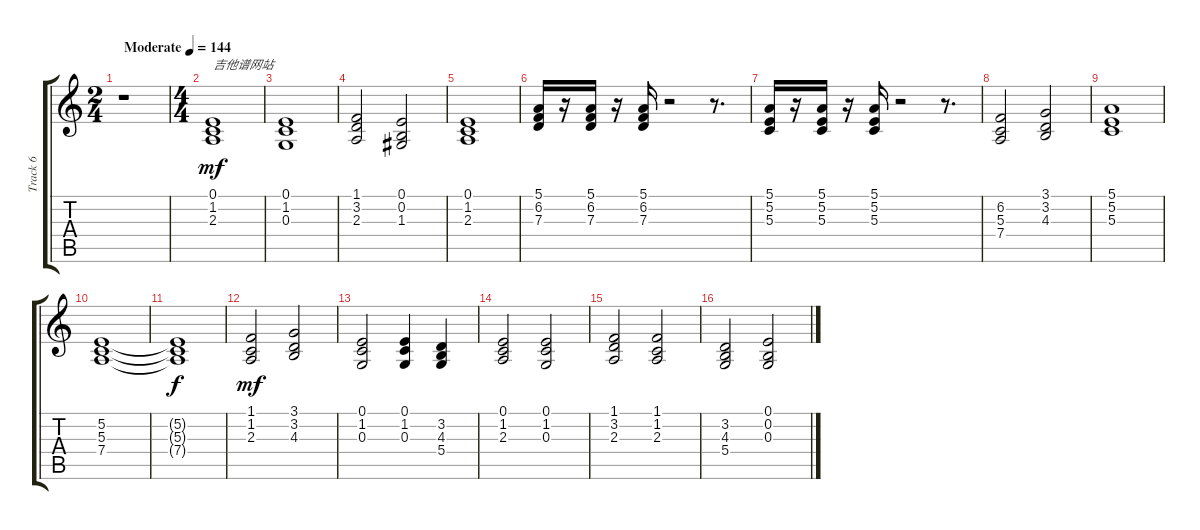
\track ("Track 6" "Track 6") {instrument acousticgrandpiano}
\staff {score tabs}
\tuning (E4 B3 G3 D3 A2 E2) {hide}
\ts (2 4)
\tempo (144 "Moderate")
\clef g2
\ks c
r.1{dy mf instrument acousticgrandpiano} |
\ts (4 4)
(0.1 1.2 2.3).1{txt "吉他谱网站"} |
(0.1 1.2 0.3).1 |
(1.1 3.2 2.3).2 (0.1 0.2 1.3).2 |
(0.1 1.2 2.3).1 |
(5.1 6.2 7.3).16 r.16 (5.1 6.2 7.3).16 r.16 (5.1 6.2 7.3).16 r.2 r.8{d} |
(5.1 5.2 5.3).16 r.16 (5.1 5.2 5.3).16 r.16 (5.1 5.2 5.3).16 r.2 r.8{d} |
(6.2 5.3 7.4).2 (3.1 3.2 4.3).2 |
(5.1 5.2 5.3).1 |
(5.2 5.3 7.4).1 |
(5.2{t} 5.3{t} 7.4{t}).1{dy f} |
(1.1 1.2 2.3).2{dy mf} (3.1 3.2 4.3).2 |
(0.1 1.2 0.3).2 (0.1 1.2 0.3).4 (3.2 4.3 5.4).4 |
(0.1 1.2 2.3).2 (0.1 1.2 0.3).2 |
(1.1 3.2 2.3).2 (1.1 1.2 2.3).2 |
(3.2 4.3 5.4).2 (0.1 0.2 0.3).2
